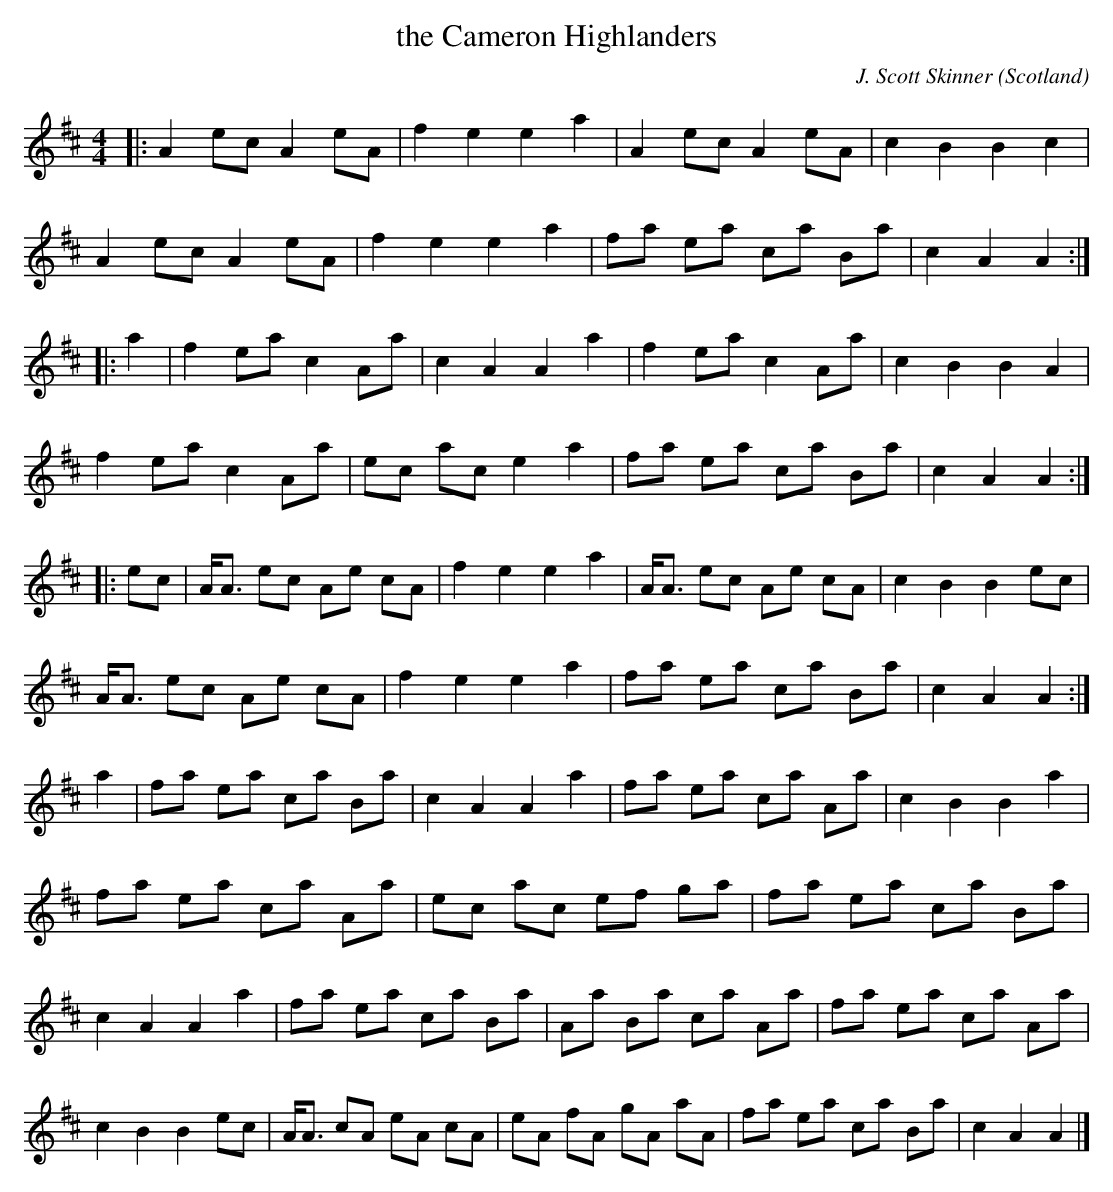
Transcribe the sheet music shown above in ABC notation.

X:1
T:the Cameron Highlanders
C:J. Scott Skinner
M:4/4
O:Scotland
K:A mixolydian
|:A2ecA2eA| f2e2e2a2| A2ecA2eA| c2B2B2c2|
A2ecA2eA| f2e2e2a2| fa ea ca Ba| c2A2A2 :|
|:a2 | f2 ea c2 Aa| c2A2A2a2 |f2 ea c2 Aa|c2B2B2A2|
f2 ea c2 Aa| ec ac e2a2| fa ea ca Ba| c2A2A2:|
|:ec| A<A ec Ae cA|f2e2e2a2| A<A ec Ae cA| c2B2B2 ec|
A<A ec Ae cA |f2e2e2a2| fa ea ca Ba| c2A2A2:|
a2| fa ea ca Ba| c2A2A2a2|fa ea ca Aa| c2B2B2a2|
fa ea ca Aa|ec ac ef ga| fa ea ca Ba| c2A2A2a2|\
fa ea ca Ba|Aa Ba ca Aa |fa ea ca Aa| c2B2B2ec|\
A<A cA eA cA| eA fA gA aA|fa ea ca Ba|c2A2A2|]
